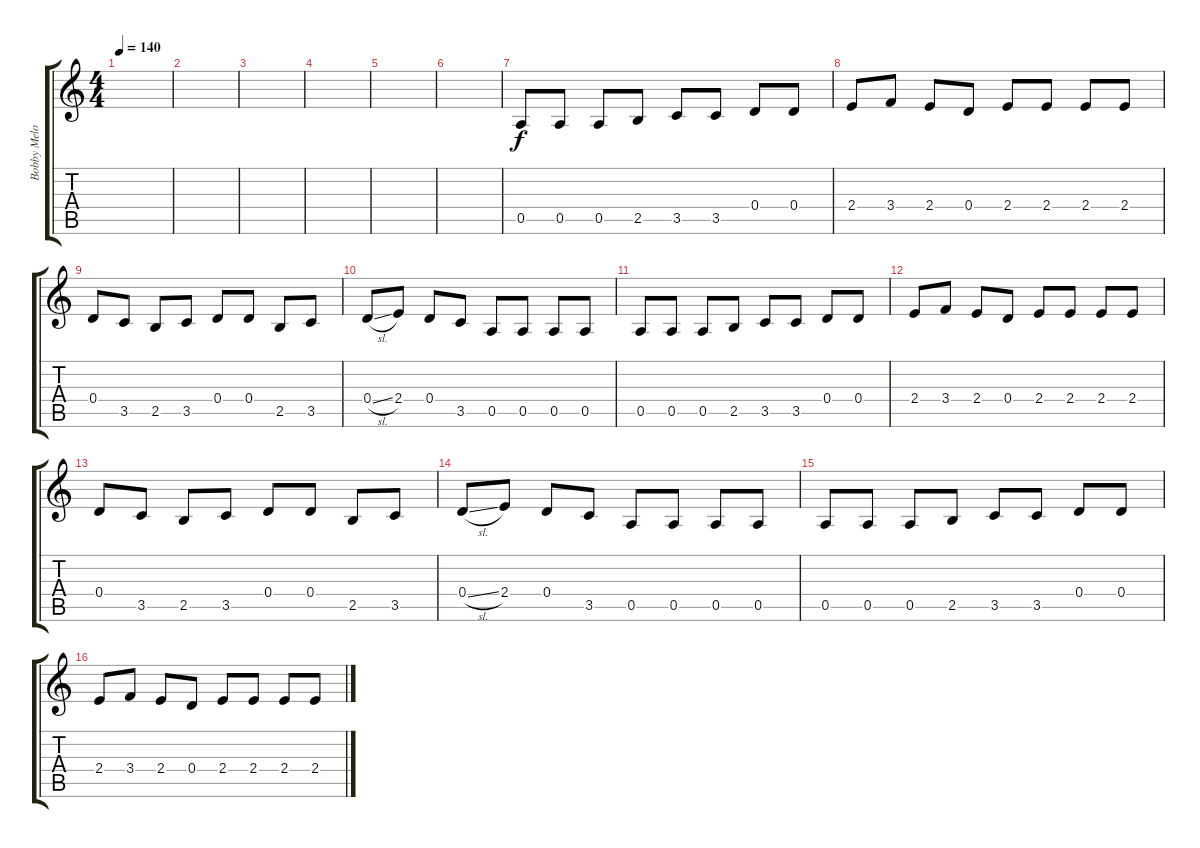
\track ("Bobby Melody" "Bobby Melo") {instrument overdrivenguitar}
\staff {score tabs}
\tuning (E4 B3 G3 D3 A2 E2) {hide}
\ts (4 4)
\tempo 140
\clef g2
\ks c
|
|
|
|
|
|
0.5.8 0.5.8 0.5.8 2.5.8 3.5.8 3.5.8 0.4.8 0.4.8 |
2.4.8 3.4.8 2.4.8 0.4.8 2.4.8 2.4.8 2.4.8 2.4.8 |
0.4.8 3.5.8 2.5.8 3.5.8 0.4.8 0.4.8 2.5.8 3.5.8 |
0.4{sl}.8 2.4.8 0.4.8 3.5.8 0.5.8 0.5.8 0.5.8 0.5.8 |
0.5.8 0.5.8 0.5.8 2.5.8 3.5.8 3.5.8 0.4.8 0.4.8 |
2.4.8 3.4.8 2.4.8 0.4.8 2.4.8 2.4.8 2.4.8 2.4.8 |
0.4.8 3.5.8 2.5.8 3.5.8 0.4.8 0.4.8 2.5.8 3.5.8 |
0.4{sl}.8 2.4.8 0.4.8 3.5.8 0.5.8 0.5.8 0.5.8 0.5.8 |
0.5.8 0.5.8 0.5.8 2.5.8 3.5.8 3.5.8 0.4.8 0.4.8 |
2.4.8 3.4.8 2.4.8 0.4.8 2.4.8 2.4.8 2.4.8 2.4.8
